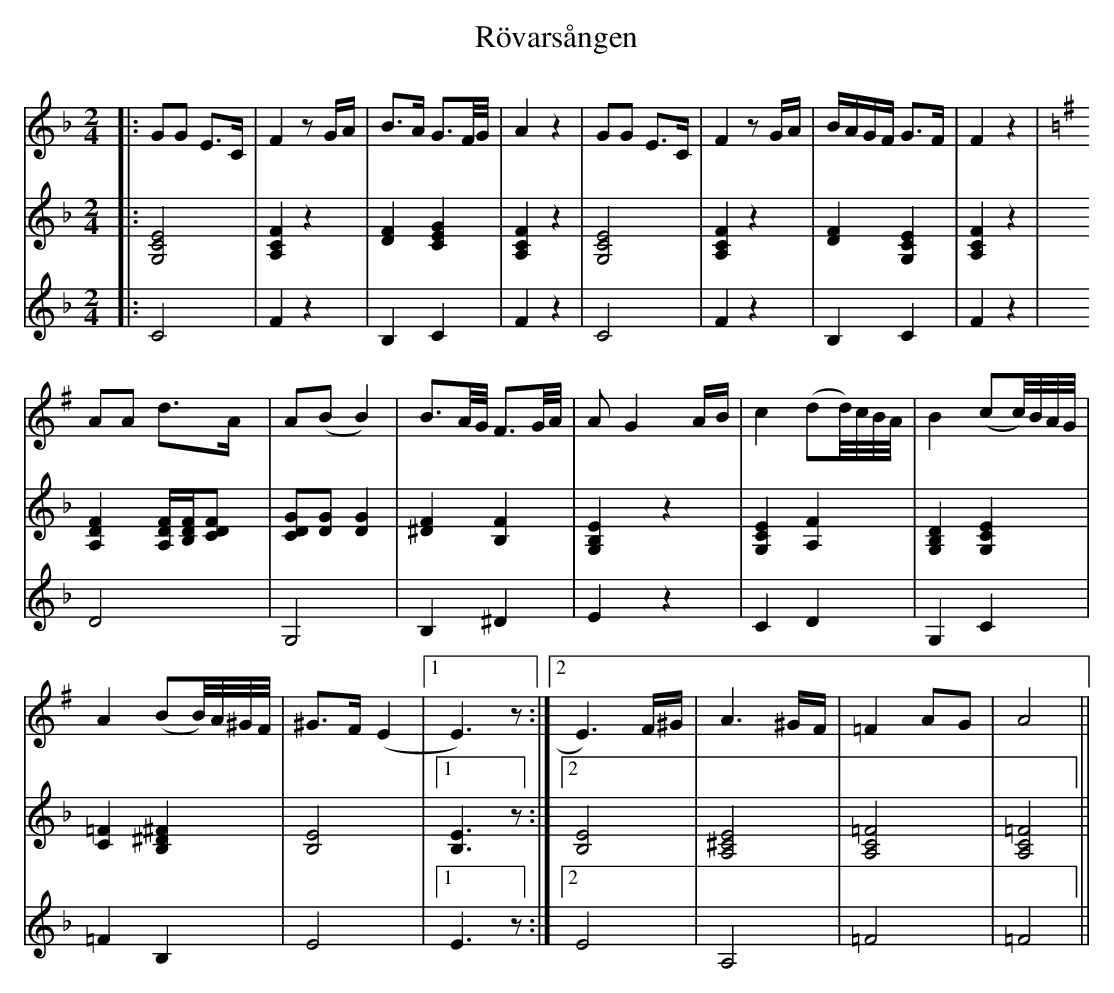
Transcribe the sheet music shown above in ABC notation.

X:1
T: Rövarsången
K: F
M: 2/4
V: 1
|: GG E>C | F2zG/A/ | B>A G>F/G// | A2z2 | GG E>C | F2zG/A/ | B/A/G/F/ G>F | F2z2 |
K: G
AA d>A | A(BB2) | B>A/G// F>G/A// | AG2A/B/ | c2(dd//)c//B//A// | B2(cc//)B//A//G// |
A2 (BB//)A//^G//F// | ^G>F(E2 |1 E3)z :|2 E3)F/^G/ | A3^G/F/ | =F2AG | A4 ||
V: 2
|: [E4C4G,4] | [F2C2A,2]z2 | [F2D2][G2E2C2] | [F2C2A,2]z2 | [E4C4G,4] | [F2C2A,2]z2 | [F2D2][G,2E2C2] | [F2C2A,2]z2 |
[F2A,2D2][F/A,/D/][F/B,/D/][FCD] | [GCD][GD][G2D2] | [F2^D2][F2B,2] | [E2B,2G,2]z2 | [E2C2G,2][F2A,2] | [G,2D2B,2][G,2E2C2] |
[=F2C2][^F2B,2^D2] | [E4B,4] |1 [E3B,3]z :|2 [E4B,4] | [E4^C4A,4] | [=F4C4A,4] | [=F4A,4C4] ||
V: 3
|: C4 | F2z2 | B,2C2 | F2z2 | C4 | F2z2 | B,2C2 | F2z2 |
D4 | G,4 | B,2^D2 | E2z2 | C2D2 | G,2C2 |
=F2B,2 | E4 |1 E3z :|2 E4 | A,4 | =F4 | =F4 ||
